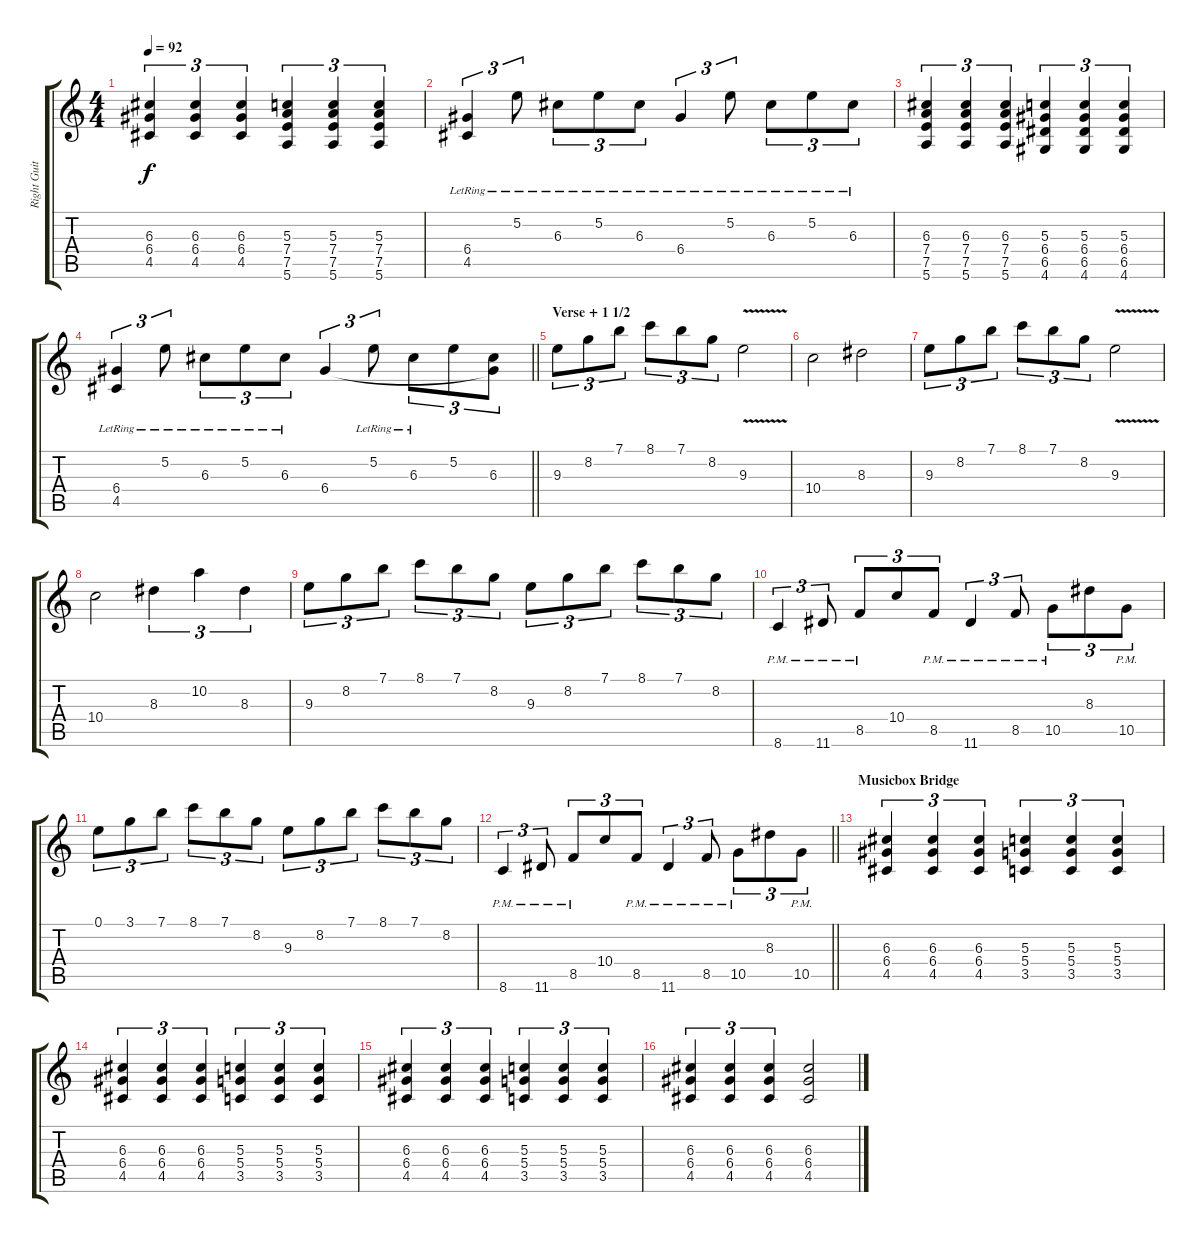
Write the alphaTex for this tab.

\track ("Right Guitar" "Right Guit") {instrument distortionguitar}
\staff {score tabs}
\tuning (E4 B3 G3 D3 A2 E2) {hide}
\ts (4 4)
\tempo 92
\clef g2
\ks c
(6.3 6.4 4.5).4{tu (3 2) dy f} (6.3 6.4 4.5).4{tu (3 2)} (6.3 6.4 4.5).4{tu (3 2)} (5.3 7.4 7.5 5.6).4{tu (3 2)} (5.3 7.4 7.5 5.6).4{tu (3 2)} (5.3 7.4 7.5 5.6).4{tu (3 2)} |
(6.4{lr} 4.5).4{tu (3 2)} 5.2{lr}.8{tu (3 2)} 6.3{lr}.8{tu (3 2)} 5.2{lr}.8{tu (3 2)} 6.3{lr}.8{tu (3 2)} 6.4{lr}.4{tu (3 2)} 5.2{lr}.8{tu (3 2)} 6.3{lr}.8{tu (3 2)} 5.2{lr}.8{tu (3 2)} 6.3{lr}.8{tu (3 2)} |
(6.3 7.4 7.5 5.6).4{tu (3 2)} (6.3 7.4 7.5 5.6).4{tu (3 2)} (6.3 7.4 7.5 5.6).4{tu (3 2)} (5.3 6.4 6.5 4.6).4{tu (3 2)} (5.3 6.4 6.5 4.6).4{tu (3 2)} (5.3 6.4 6.5 4.6).4{tu (3 2)} |
\barLineRight lightlight
(6.4{lr} 4.5).4{tu (3 2)} 5.2{lr}.8{tu (3 2)} 6.3{lr}.8{tu (3 2)} 5.2{lr}.8{tu (3 2)} 6.3{lr}.8{tu (3 2)} 6.4.4{tu (3 2)} 5.2{lr}.8{tu (3 2)} 6.3{lr}.8{tu (3 2)} 5.2.8{tu (3 2)} (6.3 6.4{t}).8{tu (3 2)} |
\section ("" "Verse + 1 1/2")
9.3.8{tu (3 2)} 8.2.8{tu (3 2)} 7.1.8{tu (3 2)} 8.1.8{tu (3 2)} 7.1.8{tu (3 2)} 8.2.8{tu (3 2)} 9.3{v}.2 |
10.4.2 8.3.2 |
9.3.8{tu (3 2)} 8.2.8{tu (3 2)} 7.1.8{tu (3 2)} 8.1.8{tu (3 2)} 7.1.8{tu (3 2)} 8.2.8{tu (3 2)} 9.3{v}.2 |
10.4.2 8.3.4{tu (3 2)} 10.2.4{tu (3 2)} 8.3.4{tu (3 2)} |
9.3.8{tu (3 2)} 8.2.8{tu (3 2)} 7.1.8{tu (3 2)} 8.1.8{tu (3 2)} 7.1.8{tu (3 2)} 8.2.8{tu (3 2)} 9.3.8{tu (3 2)} 8.2.8{tu (3 2)} 7.1.8{tu (3 2)} 8.1.8{tu (3 2)} 7.1.8{tu (3 2)} 8.2.8{tu (3 2)} |
8.6{pm}.4{tu (3 2)} 11.6{pm}.8{tu (3 2)} 8.5{pm}.8{tu (3 2)} 10.4.8{tu (3 2)} 8.5{pm}.8{tu (3 2)} 11.6{pm}.4{tu (3 2)} 8.5{pm}.8{tu (3 2)} 10.5{pm}.8{tu (3 2)} 8.3.8{tu (3 2)} 10.5{pm}.8{tu (3 2)} |
0.1.8{tu (3 2)} 3.1.8{tu (3 2)} 7.1.8{tu (3 2)} 8.1.8{tu (3 2)} 7.1.8{tu (3 2)} 8.2.8{tu (3 2)} 9.3.8{tu (3 2)} 8.2.8{tu (3 2)} 7.1.8{tu (3 2)} 8.1.8{tu (3 2)} 7.1.8{tu (3 2)} 8.2.8{tu (3 2)} |
\barLineRight lightlight
8.6{pm}.4{tu (3 2)} 11.6{pm}.8{tu (3 2)} 8.5{pm}.8{tu (3 2)} 10.4.8{tu (3 2)} 8.5{pm}.8{tu (3 2)} 11.6{pm}.4{tu (3 2)} 8.5{pm}.8{tu (3 2)} 10.5{pm}.8{tu (3 2)} 8.3.8{tu (3 2)} 10.5{pm}.8{tu (3 2)} |
\section ("" "Musicbox Bridge")
(6.3 6.4 4.5).4{tu (3 2)} (6.3 6.4 4.5).4{tu (3 2)} (6.3 6.4 4.5).4{tu (3 2)} (5.3 5.4 3.5).4{tu (3 2)} (5.3 5.4 3.5).4{tu (3 2)} (5.3 5.4 3.5).4{tu (3 2)} |
(6.3 6.4 4.5).4{tu (3 2)} (6.3 6.4 4.5).4{tu (3 2)} (6.3 6.4 4.5).4{tu (3 2)} (5.3 5.4 3.5).4{tu (3 2)} (5.3 5.4 3.5).4{tu (3 2)} (5.3 5.4 3.5).4{tu (3 2)} |
(6.3 6.4 4.5).4{tu (3 2)} (6.3 6.4 4.5).4{tu (3 2)} (6.3 6.4 4.5).4{tu (3 2)} (5.3 5.4 3.5).4{tu (3 2)} (5.3 5.4 3.5).4{tu (3 2)} (5.3 5.4 3.5).4{tu (3 2)} |
(6.3 6.4 4.5).4{tu (3 2)} (6.3 6.4 4.5).4{tu (3 2)} (6.3 6.4 4.5).4{tu (3 2)} (6.3 6.4 4.5).2
